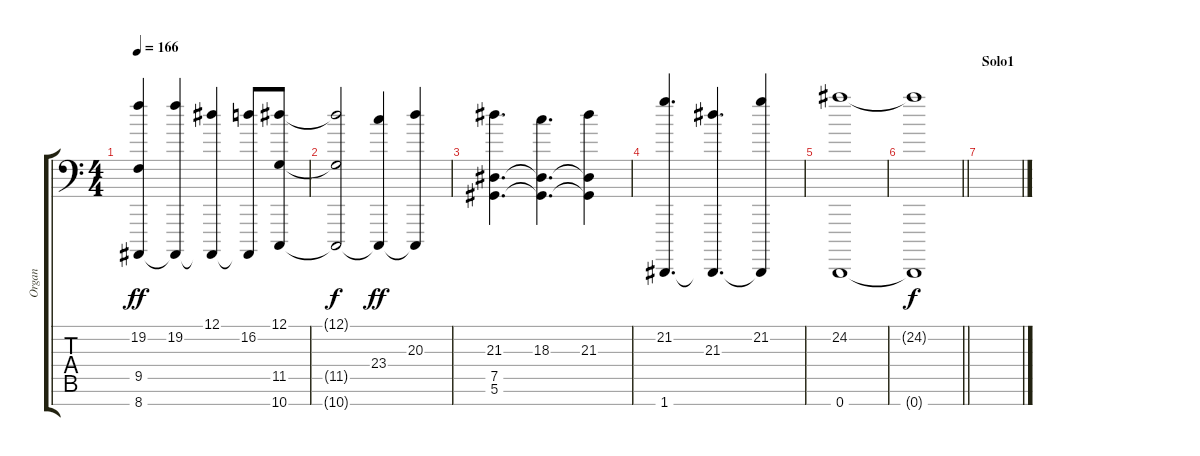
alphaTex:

\track ("Organ" "Organ") {instrument churchorgan}
\staff {score tabs}
\tuning (Eb4 Bb3 Gb3 Db3 Ab2 Eb2 D0) {hide}
\ts (4 4)
\tempo 166
\clef f4
\ks c
(19.2 9.5 8.7).4{dy ff} (19.2 8.7{t}).4 (12.1 8.7{t}).4 (16.2 8.7{t}).8 (12.1 11.5 10.7).8 |
(12.1{t} 11.5{t} 10.7{t}).2{dy f} (23.4 10.7{t}).4{dy ff} (20.3 10.7{t}).4 |
(21.3 7.5 5.6).4{d} (18.3 7.5{t} 5.6{t}).4{d} (21.3 7.5{t} 5.6{t}).4 |
(21.2 1.7).4{d} (21.3 1.7{t}).4{d} (21.2 1.7{t}).4 |
(24.2 0.7).1 |
\barLineRight lightlight
(24.2{t} 0.7{t}).1{dy f} |
\section ("" "Solo1")
